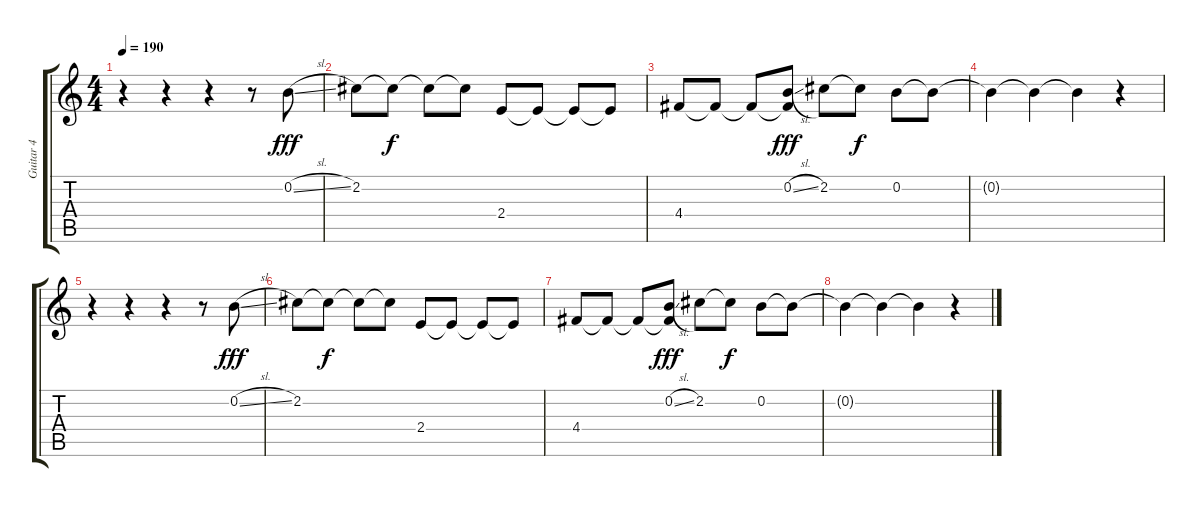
\track ("Guitar 4" "Guitar 4") {instrument distortionguitar}
\staff {score tabs}
\tuning (E4 B3 G3 D3 A2 E2) {hide}
\ts (4 4)
\tempo 190
\clef g2
\ks c
r.4{dy f} r.4 r.4 r.8 0.2{sl}.8{dy fff} |
2.2.8 2.2{t}.8{dy f} 2.2{t}.8 2.2{t}.8 2.4.8 2.4{t}.8 2.4{t}.8 2.4{t}.8 |
4.4.8 4.4{t}.8 4.4{t}.8 (0.2{sl} 4.4{t}).8{dy fff} 2.2.8 2.2{t}.8{dy f} 0.2.8 0.2{t}.8 |
0.2{t}.4 0.2{t}.4 0.2{t}.4 r.4 |
r.4 r.4 r.4 r.8 0.2{sl}.8{dy fff} |
2.2.8 2.2{t}.8{dy f} 2.2{t}.8 2.2{t}.8 2.4.8 2.4{t}.8 2.4{t}.8 2.4{t}.8 |
4.4.8 4.4{t}.8 4.4{t}.8 (0.2{sl} 4.4{t}).8{dy fff} 2.2.8 2.2{t}.8{dy f} 0.2.8 0.2{t}.8 |
0.2{t}.4 0.2{t}.4 0.2{t}.4 r.4
